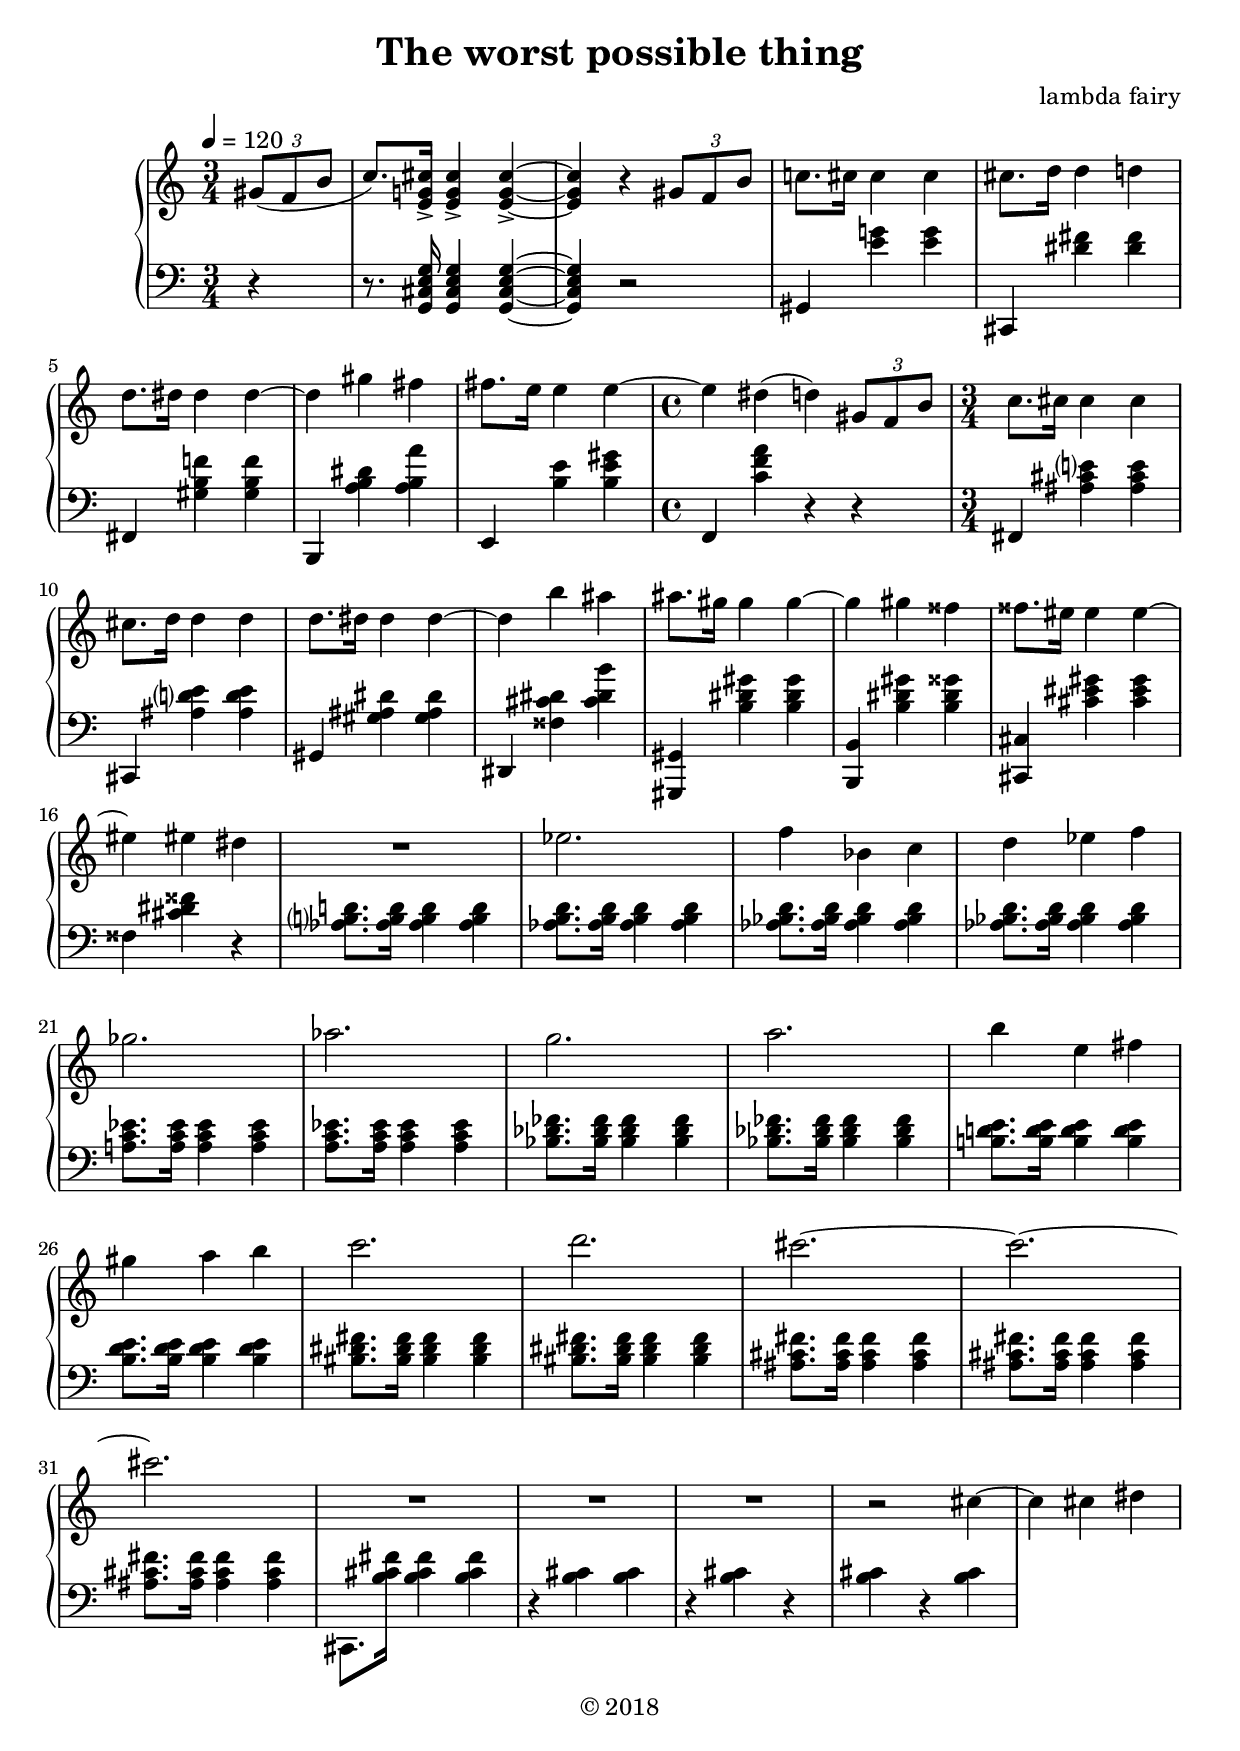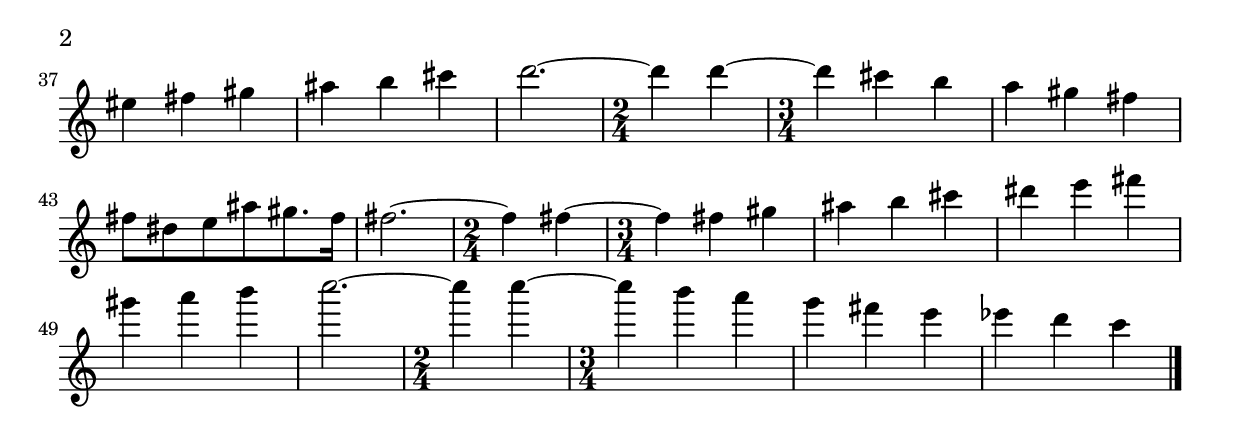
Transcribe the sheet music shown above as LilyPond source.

\version "2.18.2"

\include "articulate.ly"
\include "shared.ily"

#(set-global-staff-size 21)

\header {
    title = "The worst possible thing"
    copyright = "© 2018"
    }

A = {
    \set Staff.midiInstrument = #"acoustic grand"
    \tempo 4 = 120
    \key c \major

    \time 3/4

    \relative c'' {
        \partial 4
        \times 2/3 { gs8( f b }
        | c8.) <cs g e>16-> q4-> q-> ~
        | q r

        \times 2/3 { gs8 f b }
        | c8. cs16 cs4 cs
        | cs8. d16 d4 d
        | d8. ds16 ds4 ds ~
        | ds gs fs
        | fs8. e16 e4 e ~

        \time 4/4
        | e ds( d)
        }

    \relative c'' {
        \times 2/3 { gs8 f b }
        \time 3/4
        | c8. cs16 cs4 cs
        | cs8. d16 d4 d
        | d8. ds16 ds4 ds ~
        | ds b' as

        | as8. gs16 gs4 gs ~
        | gs gs fss
        | fss8. es16 es4 es ~
        | es es ds
        }

    \relative c'' {
        | R2.
        | ef
        | f4 bf, c
        | d ef f
        | gf2.
        | af

        | g2.
        | a
        | b4 e, fs
        | gs a b
        | c2.
        | d

        | cs2. ~
        | cs ~
        | cs

        | R2.*3
        }

    \relative c'' {
        | r2 cs4 ~
        | cs cs ds
        | es fs gs
        | as b cs
        | d2. ~
        \time 2/4
        | d4 d ~
        \time 3/4
        | d cs b
        | a gs fs
        | fs8[ ds e as gs8. fs16]
        % | \times 6/8 { fs8 d ds e es as gs fs }
        | fs2. ~
        \time 2/4
        | fs4 fs ~
        \time 3/4
        | fs fs gs
        | as b cs
        | ds e fs
        | gs a b
        | c2. ~
        \time 2/4
        | c4 c ~
        \time 3/4
        | c b a
        | g fs e
        | ef d c
        }

    \bar "|."
    }

B = {
    \clef bass
    \set Staff.midiInstrument = #"acoustic grand"
    \key c \major

    \relative c {
        r4
        | r8. <g cs e g>16 q4 q ~
        | q r2

        | gs4 <e'' g> q
        | cs,, <ds'' fs> q
        | fs,, <gs' b f'> q
        | b,, <a'' b ds> <a b a'>

        | e, <b'' e> <b e gs>
        | f, <c'' f a> r
        }

    \relative c {
        r
        | fs, <as' cs e?> q
        | cs,, <as'' d? e> q
        | gs, <gs' as ds> q
        | ds, <fss' cs' ds> <cs' ds b'>

        | <gs,, gs'> <b'' ds gs> q
        | <b,, b'> <b'' ds gs> <b ds gss>
        | <cs,, cs'> <cs'' es gs> q
        | fss, <cs' ds fss> r
        }

    \relative c' {
        % write out repeat by hand to avoid duplicating the accidental
        | <af b? d>8. q16 q4 q
        | <af b d>8. q16 q4 q
        \repeat unfold 2 { | <af bf d>8. q16 q4 q }
        \repeat unfold 2 { | <a c ef>8. q16 q4 q }
        \repeat unfold 2 { | <bf df ff>8. q16 q4 q }
        \repeat unfold 2 { | <b d e>8. q16 q4 q }
        \repeat unfold 2 { | <bs ds fs>8. q16 q4 q }
        \repeat unfold 3 { | <as cs fs>8. q16 q4 q }

        | cs,,8. <b'' cs fs>16 q4 q
        | r <b cs> q
        | r q r
        | q r q
        }

    }

stuff = <<
    \new PianoStaff <<
        #(set-accidental-style 'piano)
        \new Staff = "A" { \A }
        \new Staff = "B" { \B }
        >>
    >>

\score {
    \stuff
    \layout { }
    }

\score {
    \articulate \stuff
    \midi { }
    }
